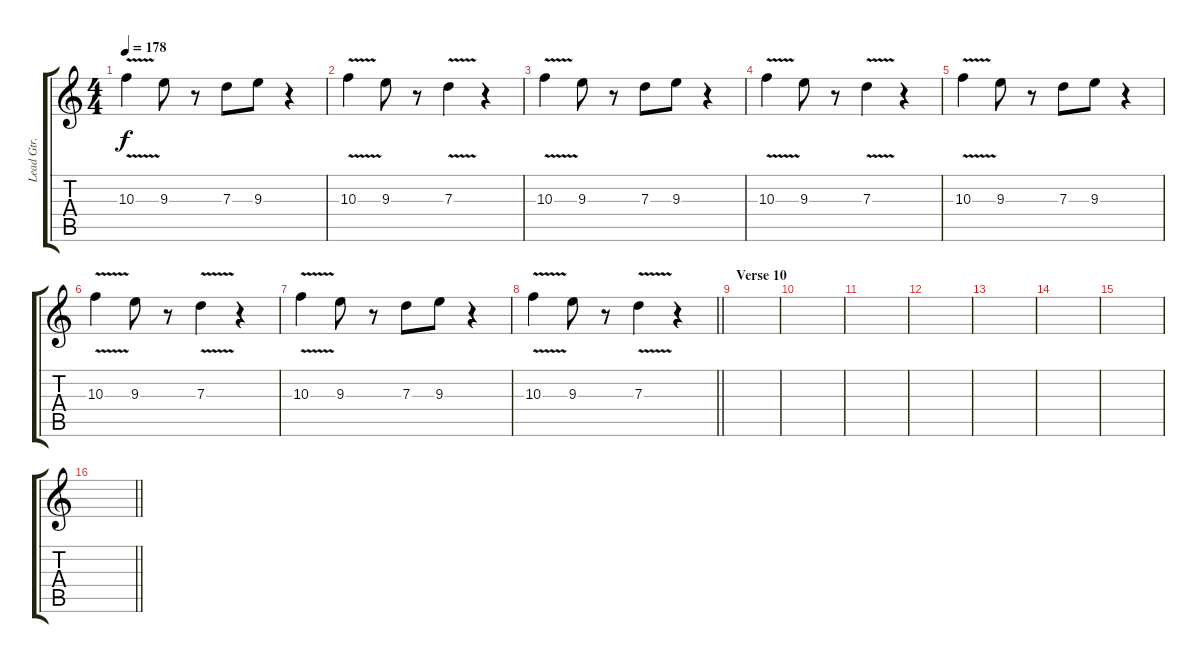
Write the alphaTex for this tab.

\track ("Lead Gtr." "Lead Gtr.") {instrument distortionguitar}
\staff {score tabs}
\tuning (E4 B3 G3 D3 A2 D2) {hide}
\ts (4 4)
\tempo 178
\clef g2
\ks c
10.3{v}.4{dy f} 9.3.8 r.8 7.3.8 9.3.8 r.4 |
10.3{v}.4 9.3.8 r.8 7.3{v}.4 r.4 |
10.3{v}.4 9.3.8 r.8 7.3.8 9.3.8 r.4 |
10.3{v}.4 9.3.8 r.8 7.3{v}.4 r.4 |
10.3{v}.4 9.3.8 r.8 7.3.8 9.3.8 r.4 |
10.3{v}.4 9.3.8 r.8 7.3{v}.4 r.4 |
10.3{v}.4 9.3.8 r.8 7.3.8 9.3.8 r.4 |
\barLineRight lightlight
10.3{v}.4 9.3.8 r.8 7.3{v}.4 r.4 |
\section ("" "Verse 10")
|
|
|
|
|
|
|
\barLineRight lightlight
